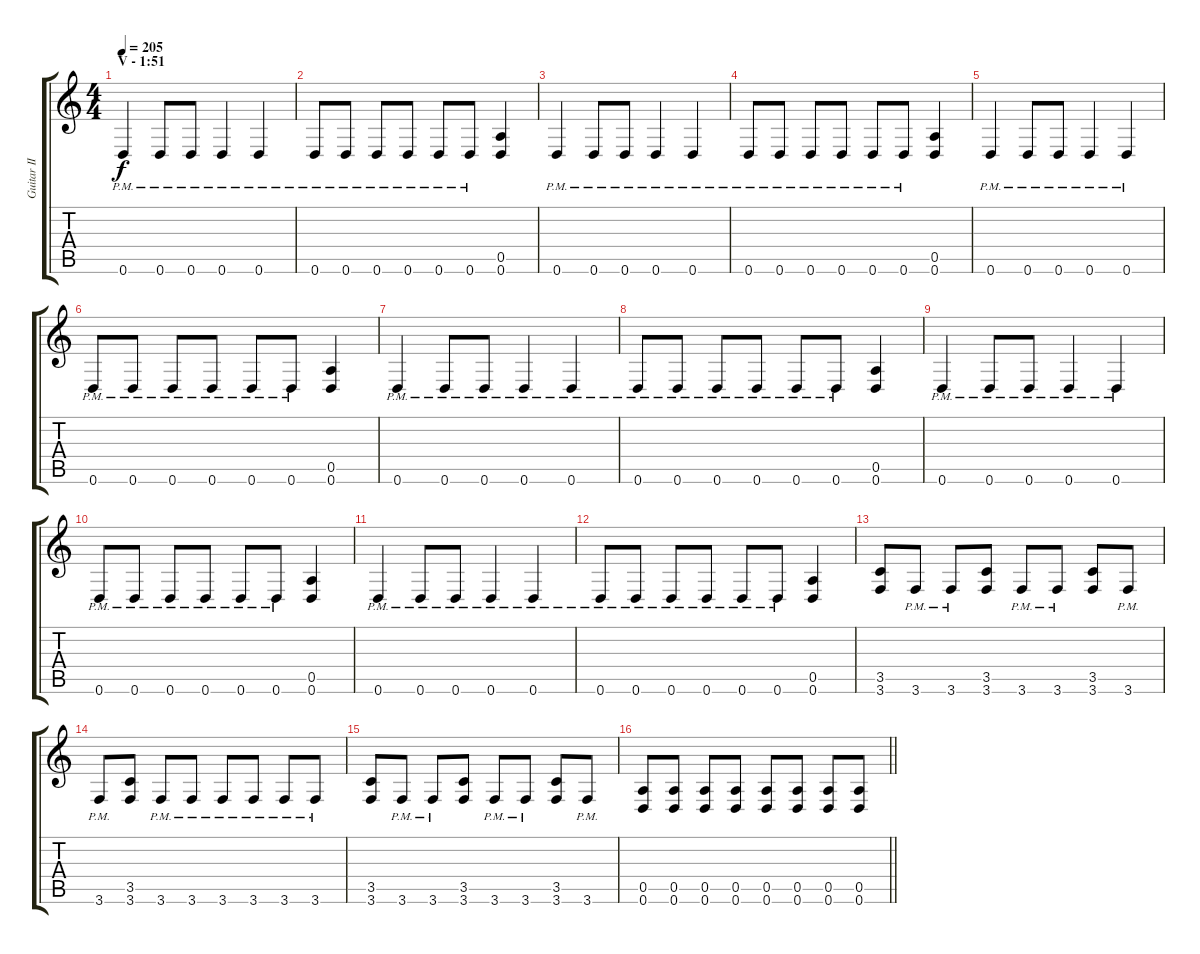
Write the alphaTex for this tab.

\track ("Guitar II - Distrotion [Rythm]" "Guitar II ") {instrument distortionguitar}
\staff {score tabs}
\tuning (E4 B3 G3 D3 A2 D2) {hide}
\ts (4 4)
\section ("" "V - 1:51")
\tempo 205
\clef g2
\ks c
0.6{pm}.4{dy f} 0.6{pm}.8 0.6{pm}.8 0.6{pm}.4 0.6{pm}.4 |
0.6{pm}.8 0.6{pm}.8 0.6{pm}.8 0.6{pm}.8 0.6{pm}.8 0.6{pm}.8 (0.5 0.6).4 |
0.6{pm}.4 0.6{pm}.8 0.6{pm}.8 0.6{pm}.4 0.6{pm}.4 |
0.6{pm}.8 0.6{pm}.8 0.6{pm}.8 0.6{pm}.8 0.6{pm}.8 0.6{pm}.8 (0.5 0.6).4 |
0.6{pm}.4 0.6{pm}.8 0.6{pm}.8 0.6{pm}.4 0.6{pm}.4 |
0.6{pm}.8 0.6{pm}.8 0.6{pm}.8 0.6{pm}.8 0.6{pm}.8 0.6{pm}.8 (0.5 0.6).4 |
0.6{pm}.4 0.6{pm}.8 0.6{pm}.8 0.6{pm}.4 0.6{pm}.4 |
0.6{pm}.8 0.6{pm}.8 0.6{pm}.8 0.6{pm}.8 0.6{pm}.8 0.6{pm}.8 (0.5 0.6).4 |
0.6{pm}.4 0.6{pm}.8 0.6{pm}.8 0.6{pm}.4 0.6{pm}.4 |
0.6{pm}.8 0.6{pm}.8 0.6{pm}.8 0.6{pm}.8 0.6{pm}.8 0.6{pm}.8 (0.5 0.6).4 |
0.6{pm}.4 0.6{pm}.8 0.6{pm}.8 0.6{pm}.4 0.6{pm}.4 |
0.6{pm}.8 0.6{pm}.8 0.6{pm}.8 0.6{pm}.8 0.6{pm}.8 0.6{pm}.8 (0.5 0.6).4 |
(3.5 3.6).8 3.6{pm}.8 3.6{pm}.8 (3.5 3.6).8 3.6{pm}.8 3.6{pm}.8 (3.5 3.6).8 3.6{pm}.8 |
3.6{pm}.8 (3.5 3.6).8 3.6{pm}.8 3.6{pm}.8 3.6{pm}.8 3.6{pm}.8 3.6{pm}.8 3.6{pm}.8 |
(3.5 3.6).8 3.6{pm}.8 3.6{pm}.8 (3.5 3.6).8 3.6{pm}.8 3.6{pm}.8 (3.5 3.6).8 3.6{pm}.8 |
\barLineRight lightlight
(0.5 0.6).8 (0.5 0.6).8 (0.5 0.6).8 (0.5 0.6).8 (0.5 0.6).8 (0.5 0.6).8 (0.5 0.6).8 (0.5 0.6).8
